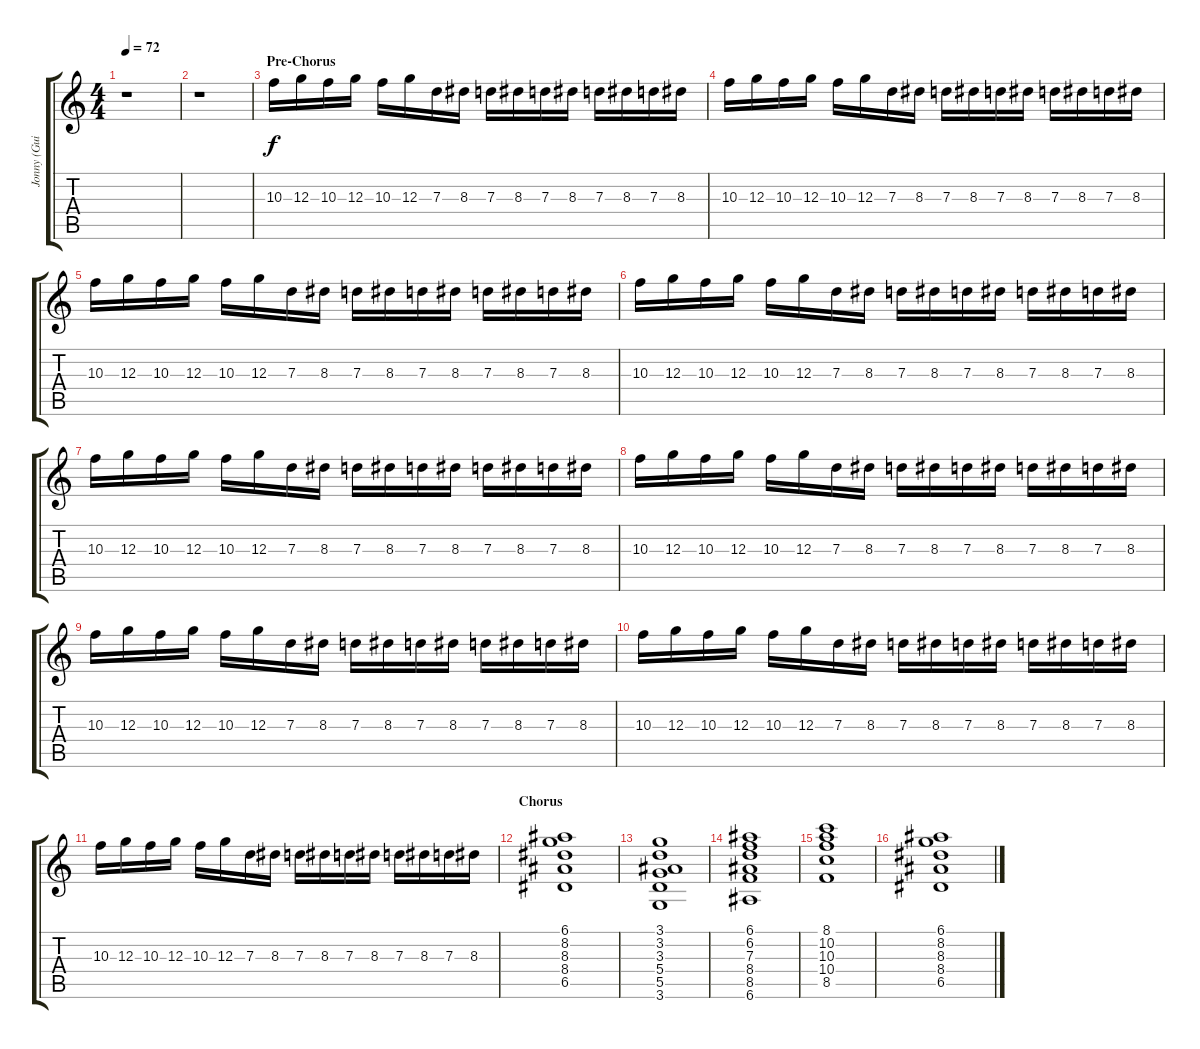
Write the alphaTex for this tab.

\track ("Jonny (Guitar)" "Jonny (Gui") {instrument electricguitarjazz}
\staff {score tabs}
\tuning (E4 B3 G3 D3 A2 E2) {hide}
\ts (4 4)
\tempo 72
\clef g2
\ks c
r.1{dy f} |
r.1 |
\section ("" "Pre-Chorus")
10.3.16 12.3.16 10.3.16 12.3.16 10.3.16 12.3.16 7.3.16 8.3.16 7.3.16 8.3.16 7.3.16 8.3.16 7.3.16 8.3.16 7.3.16 8.3.16 |
10.3.16 12.3.16 10.3.16 12.3.16 10.3.16 12.3.16 7.3.16 8.3.16 7.3.16 8.3.16 7.3.16 8.3.16 7.3.16 8.3.16 7.3.16 8.3.16 |
10.3.16 12.3.16 10.3.16 12.3.16 10.3.16 12.3.16 7.3.16 8.3.16 7.3.16 8.3.16 7.3.16 8.3.16 7.3.16 8.3.16 7.3.16 8.3.16 |
10.3.16 12.3.16 10.3.16 12.3.16 10.3.16 12.3.16 7.3.16 8.3.16 7.3.16 8.3.16 7.3.16 8.3.16 7.3.16 8.3.16 7.3.16 8.3.16 |
10.3.16 12.3.16 10.3.16 12.3.16 10.3.16 12.3.16 7.3.16 8.3.16 7.3.16 8.3.16 7.3.16 8.3.16 7.3.16 8.3.16 7.3.16 8.3.16 |
10.3.16 12.3.16 10.3.16 12.3.16 10.3.16 12.3.16 7.3.16 8.3.16 7.3.16 8.3.16 7.3.16 8.3.16 7.3.16 8.3.16 7.3.16 8.3.16 |
10.3.16 12.3.16 10.3.16 12.3.16 10.3.16 12.3.16 7.3.16 8.3.16 7.3.16 8.3.16 7.3.16 8.3.16 7.3.16 8.3.16 7.3.16 8.3.16 |
10.3.16 12.3.16 10.3.16 12.3.16 10.3.16 12.3.16 7.3.16 8.3.16 7.3.16 8.3.16 7.3.16 8.3.16 7.3.16 8.3.16 7.3.16 8.3.16 |
10.3.16 12.3.16 10.3.16 12.3.16 10.3.16 12.3.16 7.3.16 8.3.16 7.3.16 8.3.16 7.3.16 8.3.16 7.3.16 8.3.16 7.3.16 8.3.16 |
\section ("" "Chorus")
(6.1 8.2 8.3 8.4 6.5).1 |
(3.1 3.2 3.3 5.4 5.5 3.6).1 |
(6.1 6.2 7.3 8.4 8.5 6.6).1 |
(8.1 10.2 10.3 10.4 8.5).1 |
(6.1 8.2 8.3 8.4 6.5).1
